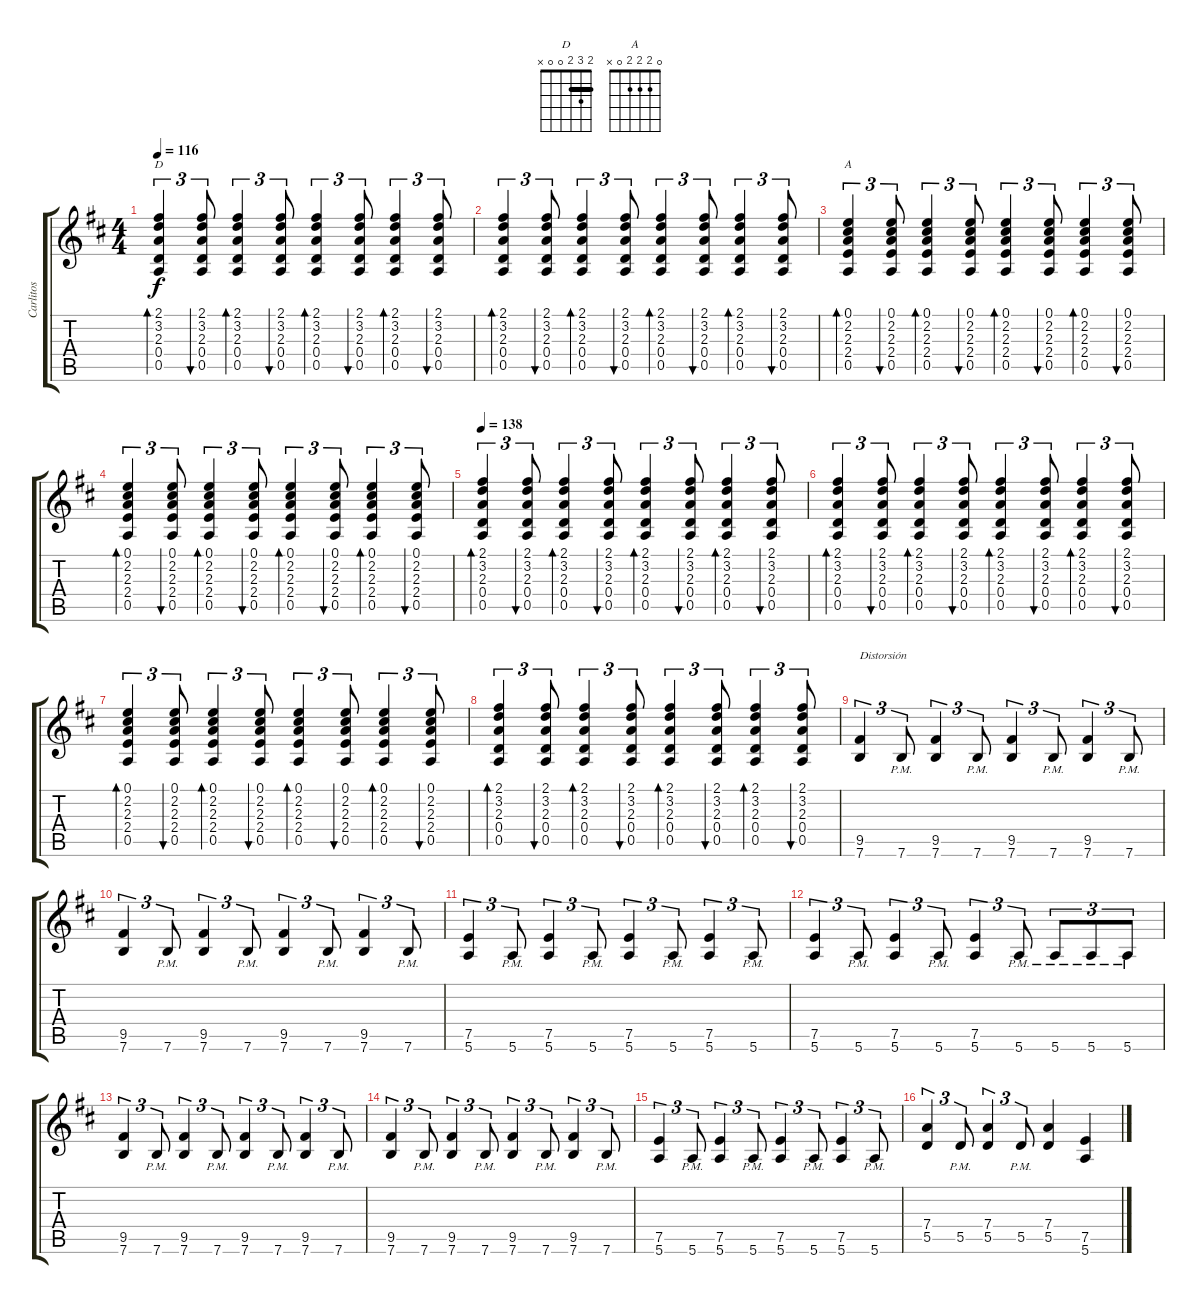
\track ("Carlitos" "Carlitos") {instrument acousticguitarsteel}
\staff {score tabs}
\tuning (E4 B3 G3 D3 A2 E2) {hide}
\chord ("D" 2 3 2 0 0 x) {barre 2}
\chord ("A" 0 2 2 2 0 x)
\ts (4 4)
\tempo 116
\clef g2
\ks d
(2.1 3.2 2.3 0.4 0.5).4{tu (3 2) bd 60 ch "D" dy f} (2.1 3.2 2.3 0.4 0.5).8{tu (3 2) bu 60} (2.1 3.2 2.3 0.4 0.5).4{tu (3 2) bd 60} (2.1 3.2 2.3 0.4 0.5).8{tu (3 2) bu 60} (2.1 3.2 2.3 0.4 0.5).4{tu (3 2) bd 60} (2.1 3.2 2.3 0.4 0.5).8{tu (3 2) bu 60} (2.1 3.2 2.3 0.4 0.5).4{tu (3 2) bd 60} (2.1 3.2 2.3 0.4 0.5).8{tu (3 2) bu 60} |
(2.1 3.2 2.3 0.4 0.5).4{tu (3 2) bd 60} (2.1 3.2 2.3 0.4 0.5).8{tu (3 2) bu 60} (2.1 3.2 2.3 0.4 0.5).4{tu (3 2) bd 60} (2.1 3.2 2.3 0.4 0.5).8{tu (3 2) bu 60} (2.1 3.2 2.3 0.4 0.5).4{tu (3 2) bd 60} (2.1 3.2 2.3 0.4 0.5).8{tu (3 2) bu 60} (2.1 3.2 2.3 0.4 0.5).4{tu (3 2) bd 60} (2.1 3.2 2.3 0.4 0.5).8{tu (3 2) bu 60} |
(0.1 2.2 2.3 2.4 0.5).4{tu (3 2) bd 60 ch "A"} (0.1 2.2 2.3 2.4 0.5).8{tu (3 2) bu 60} (0.1 2.2 2.3 2.4 0.5).4{tu (3 2) bd 60} (0.1 2.2 2.3 2.4 0.5).8{tu (3 2) bu 60} (0.1 2.2 2.3 2.4 0.5).4{tu (3 2) bd 60} (0.1 2.2 2.3 2.4 0.5).8{tu (3 2) bu 60} (0.1 2.2 2.3 2.4 0.5).4{tu (3 2) bd 60} (0.1 2.2 2.3 2.4 0.5).8{tu (3 2) bu 60} |
(0.1 2.2 2.3 2.4 0.5).4{tu (3 2) bd 60} (0.1 2.2 2.3 2.4 0.5).8{tu (3 2) bu 60} (0.1 2.2 2.3 2.4 0.5).4{tu (3 2) bd 60} (0.1 2.2 2.3 2.4 0.5).8{tu (3 2) bu 60} (0.1 2.2 2.3 2.4 0.5).4{tu (3 2) bd 60} (0.1 2.2 2.3 2.4 0.5).8{tu (3 2) bu 60} (0.1 2.2 2.3 2.4 0.5).4{tu (3 2) bd 60} (0.1 2.2 2.3 2.4 0.5).8{tu (3 2) bu 60} |
\tempo 138
(2.1 3.2 2.3 0.4 0.5).4{tu (3 2) bd 60} (2.1 3.2 2.3 0.4 0.5).8{tu (3 2) bu 60} (2.1 3.2 2.3 0.4 0.5).4{tu (3 2) bd 60} (2.1 3.2 2.3 0.4 0.5).8{tu (3 2) bu 60} (2.1 3.2 2.3 0.4 0.5).4{tu (3 2) bd 60} (2.1 3.2 2.3 0.4 0.5).8{tu (3 2) bu 60} (2.1 3.2 2.3 0.4 0.5).4{tu (3 2) bd 60} (2.1 3.2 2.3 0.4 0.5).8{tu (3 2) bu 60} |
(2.1 3.2 2.3 0.4 0.5).4{tu (3 2) bd 60} (2.1 3.2 2.3 0.4 0.5).8{tu (3 2) bu 60} (2.1 3.2 2.3 0.4 0.5).4{tu (3 2) bd 60} (2.1 3.2 2.3 0.4 0.5).8{tu (3 2) bu 60} (2.1 3.2 2.3 0.4 0.5).4{tu (3 2) bd 60} (2.1 3.2 2.3 0.4 0.5).8{tu (3 2) bu 60} (2.1 3.2 2.3 0.4 0.5).4{tu (3 2) bd 60} (2.1 3.2 2.3 0.4 0.5).8{tu (3 2) bu 60} |
(0.1 2.2 2.3 2.4 0.5).4{tu (3 2) bd 60} (0.1 2.2 2.3 2.4 0.5).8{tu (3 2) bu 60} (0.1 2.2 2.3 2.4 0.5).4{tu (3 2) bd 60} (0.1 2.2 2.3 2.4 0.5).8{tu (3 2) bu 60} (0.1 2.2 2.3 2.4 0.5).4{tu (3 2) bd 60} (0.1 2.2 2.3 2.4 0.5).8{tu (3 2) bu 60} (0.1 2.2 2.3 2.4 0.5).4{tu (3 2) bd 60} (0.1 2.2 2.3 2.4 0.5).8{tu (3 2) bu 60} |
(2.1 3.2 2.3 0.4 0.5).4{tu (3 2) bd 60} (2.1 3.2 2.3 0.4 0.5).8{tu (3 2) bu 60} (2.1 3.2 2.3 0.4 0.5).4{tu (3 2) bd 60} (2.1 3.2 2.3 0.4 0.5).8{tu (3 2) bu 60} (2.1 3.2 2.3 0.4 0.5).4{tu (3 2) bd 60} (2.1 3.2 2.3 0.4 0.5).8{tu (3 2) bu 60} (2.1 3.2 2.3 0.4 0.5).4{tu (3 2) bd 60} (2.1 3.2 2.3 0.4 0.5).8{tu (3 2) bu 60} |
(9.5 7.6).4{tu (3 2) txt "Distorsión" instrument distortionguitar} 7.6{pm}.8{tu (3 2)} (9.5 7.6).4{tu (3 2)} 7.6{pm}.8{tu (3 2)} (9.5 7.6).4{tu (3 2)} 7.6{pm}.8{tu (3 2)} (9.5 7.6).4{tu (3 2)} 7.6{pm}.8{tu (3 2)} |
(9.5 7.6).4{tu (3 2)} 7.6{pm}.8{tu (3 2)} (9.5 7.6).4{tu (3 2)} 7.6{pm}.8{tu (3 2)} (9.5 7.6).4{tu (3 2)} 7.6{pm}.8{tu (3 2)} (9.5 7.6).4{tu (3 2)} 7.6{pm}.8{tu (3 2)} |
(7.5 5.6).4{tu (3 2)} 5.6{pm}.8{tu (3 2)} (7.5 5.6).4{tu (3 2)} 5.6{pm}.8{tu (3 2)} (7.5 5.6).4{tu (3 2)} 5.6{pm}.8{tu (3 2)} (7.5 5.6).4{tu (3 2)} 5.6{pm}.8{tu (3 2)} |
(7.5 5.6).4{tu (3 2)} 5.6{pm}.8{tu (3 2)} (7.5 5.6).4{tu (3 2)} 5.6{pm}.8{tu (3 2)} (7.5 5.6).4{tu (3 2)} 5.6{pm}.8{tu (3 2)} 5.6{pm}.8{tu (3 2)} 5.6{pm}.8{tu (3 2)} 5.6{pm}.8{tu (3 2)} |
(9.5 7.6).4{tu (3 2)} 7.6{pm}.8{tu (3 2)} (9.5 7.6).4{tu (3 2)} 7.6{pm}.8{tu (3 2)} (9.5 7.6).4{tu (3 2)} 7.6{pm}.8{tu (3 2)} (9.5 7.6).4{tu (3 2)} 7.6{pm}.8{tu (3 2)} |
(9.5 7.6).4{tu (3 2)} 7.6{pm}.8{tu (3 2)} (9.5 7.6).4{tu (3 2)} 7.6{pm}.8{tu (3 2)} (9.5 7.6).4{tu (3 2)} 7.6{pm}.8{tu (3 2)} (9.5 7.6).4{tu (3 2)} 7.6{pm}.8{tu (3 2)} |
(7.5 5.6).4{tu (3 2)} 5.6{pm}.8{tu (3 2)} (7.5 5.6).4{tu (3 2)} 5.6{pm}.8{tu (3 2)} (7.5 5.6).4{tu (3 2)} 5.6{pm}.8{tu (3 2)} (7.5 5.6).4{tu (3 2)} 5.6{pm}.8{tu (3 2)} |
(7.4 5.5).4{tu (3 2)} 5.5{pm}.8{tu (3 2)} (7.4 5.5).4{tu (3 2)} 5.5{pm}.8{tu (3 2)} (7.4 5.5).4 (7.5 5.6).4
